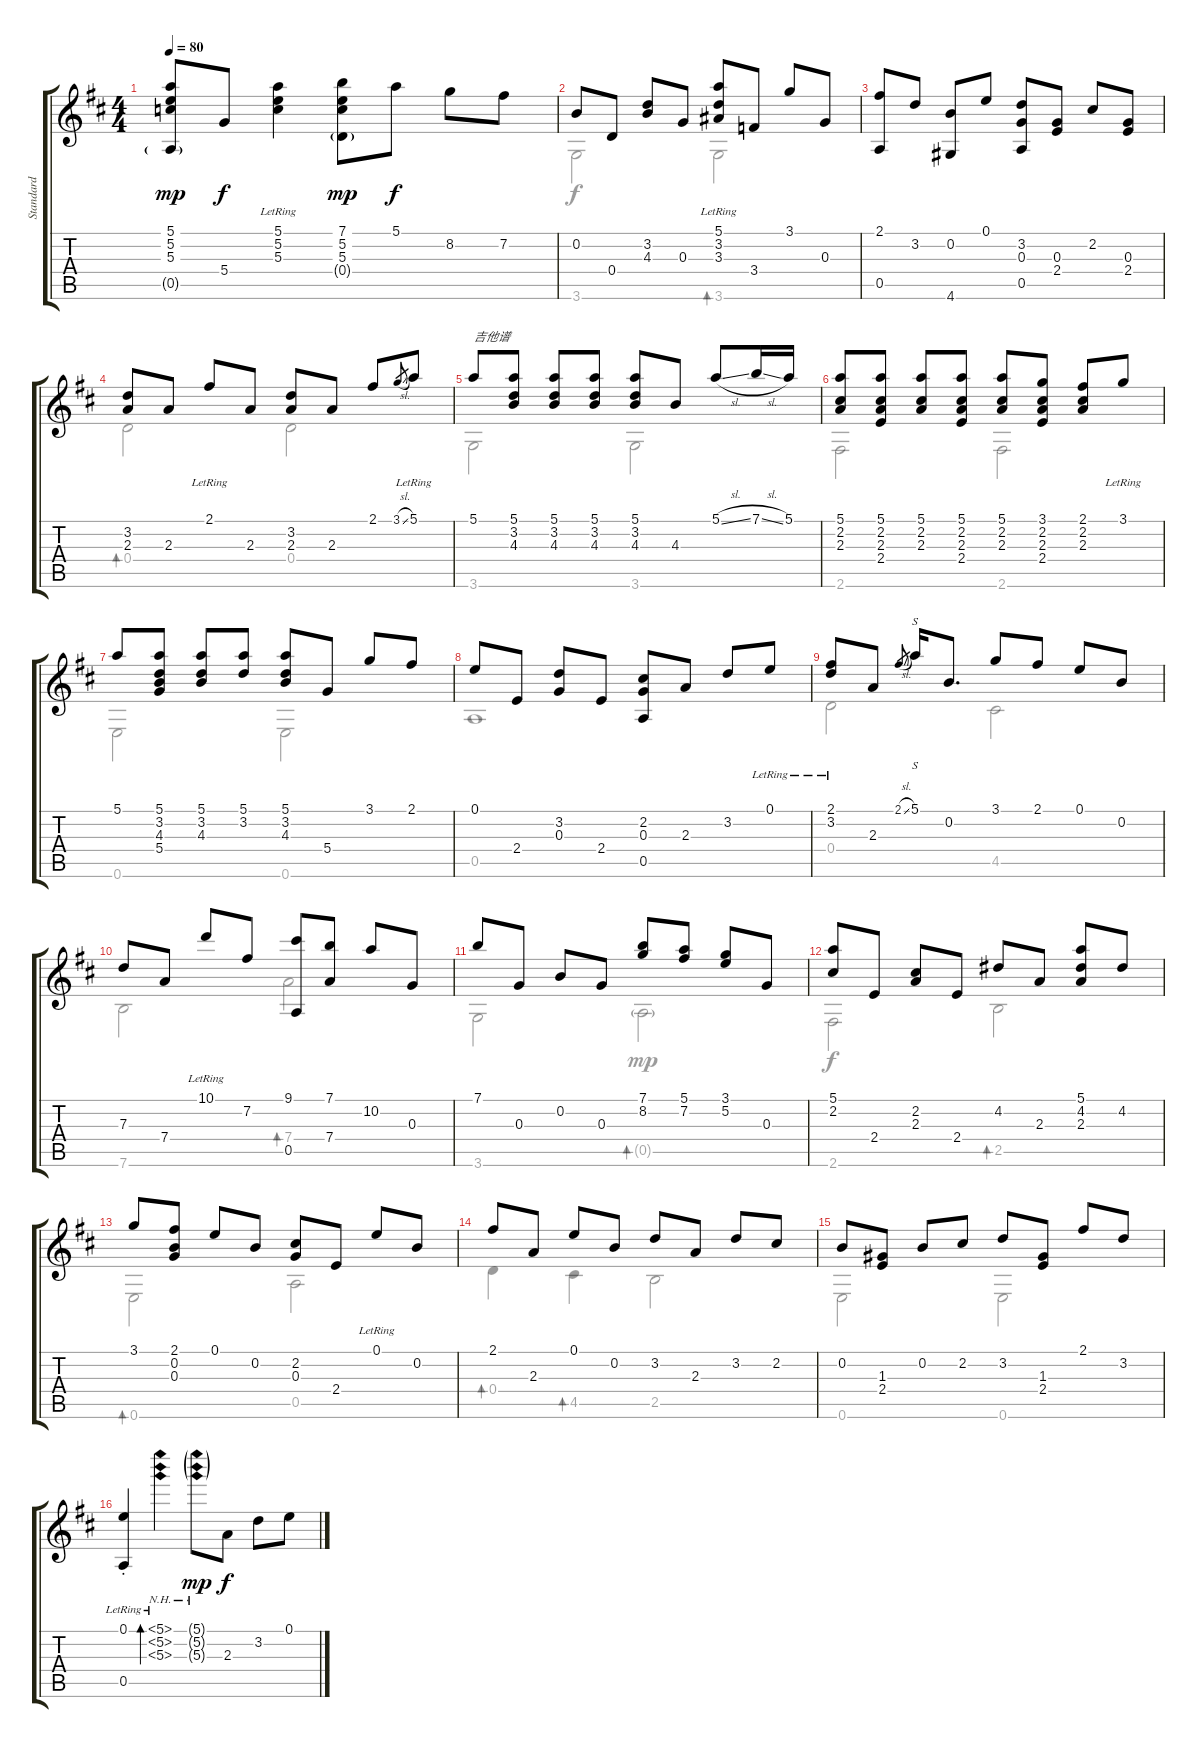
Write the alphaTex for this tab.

\track ("Standard" "Standard") {instrument acousticguitarsteel}
\staff {score tabs}
\tuning (E4 B3 G3 D3 A2 E2) {hide}
\voice
\ts (4 4)
\tempo 80
\clef g2
\ks d
(5.1 5.2 5.3 0.5{g}).8{dy mp} 5.4.8{dy f} (5.1 5.2 5.3{lr}).4 (7.1 5.2 5.3 0.4{g}).8{dy mp} 5.1.8{dy f} 8.2.8 7.2.8 |
0.2.8 0.4.8 (3.2 4.3).8 0.3.8 (5.1 3.2{lr} 3.3).8 3.4.8 3.1.8 0.3.8 |
(2.1 0.5).8 3.2.8 (0.2 4.6).8 0.1.8 (3.2 0.3 0.5).8 (0.3 2.4).8 2.2.8 (0.3 2.4).8 |
(3.2 2.3).8 2.3.8 2.1{lr}.8 2.3.8 (3.2 2.3).8 2.3.8 2.1.8 3.1{sl}.8{gr} 5.1{lr}.8 |
5.1.8{txt "吉他谱"} (5.1 3.2 4.3).8 (5.1 3.2 4.3).8 (5.1 3.2 4.3).8 (5.1 3.2 4.3).8 4.3.8 5.1{sl}.8 7.1{sl}.16 5.1.16 |
(5.1 2.2 2.3).8 (5.1 2.2 2.3 2.4).8 (5.1 2.2 2.3).8 (5.1 2.2 2.3 2.4).8 (5.1 2.2 2.3).8 (3.1 2.2 2.3 2.4).8 (2.1 2.2 2.3).8 3.1{lr}.8 |
5.1.8 (5.1 3.2 4.3 5.4).8 (5.1 3.2 4.3).8 (5.1 3.2).8 (5.1 3.2 4.3).8 5.4.8 3.1.8 2.1.8 |
0.1.8 2.4.8 (3.2 0.3).8 2.4.8 (2.2 0.3 0.5).8 2.3.8 3.2.8 0.1{lr}.8 |
(2.1{lr} 3.2).8 2.3.8 2.1{sl}.8{gr} 5.1.16{s} 0.2.8{d} 3.1.8 2.1.8 0.1.8 0.2.8 |
7.3.8 7.4.8 10.1{lr}.8 7.2.8 (9.1 0.5).8 (7.1 7.4).8 10.2.8 0.3.8 |
7.1.8 0.3.8 0.2.8 0.3.8 (7.1 8.2).8 (5.1 7.2).8 (3.1 5.2).8 0.3.8 |
(5.1 2.2).8 2.4.8 (2.2 2.3).8 2.4.8 4.2.8 2.3.8 (5.1 4.2 2.3).8 4.2.8 |
3.1.8 (2.1 0.2 0.3).8 0.1.8 0.2.8 (2.2 0.3).8 2.4.8 0.1{lr}.8 0.2.8 |
2.1.8 2.3.8 0.1.8 0.2.8 3.2.8 2.3.8 3.2.8 2.2.8 |
0.2.8 (1.3 2.4).8 0.2.8 2.2.8 3.2.8 (1.3 2.4).8 2.1.8 3.2.8 |
(0.1{st lr} 0.5{st}).4 (5.1{nh lr} 5.2{nh} 5.3{nh}).4{bd 30} (5.1{nh g} 5.2{nh g} 5.3{nh g}).8{dy mp} 2.3.8{dy f} 3.2.8 0.1.8
\voice
\clef g2
\ottava regular
\simile none
\ks d
|
3.6.2{dy f} 3.6.2{bd 30} |
|
0.4.2{bd 30} 0.4.2 |
3.6.2 3.6.2 |
2.6.2 2.6.2 |
0.6.2 0.6.2 |
0.5.1 |
0.4.2 4.5.2 |
7.6.2 7.4.2{bd 30} |
3.6.2 0.5{g}.2{bd 30 dy mp} |
2.6.2{dy f} 2.5.2{bd 30} |
0.6.2{bd 30} 0.5.2 |
0.4.4{bd 30} 4.5.4{bd 30} 2.5.2 |
0.6.2 0.6.2 |
